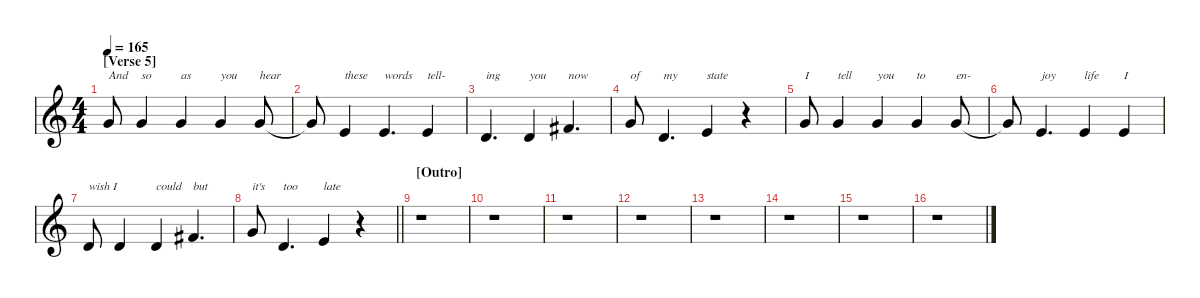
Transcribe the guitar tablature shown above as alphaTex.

\defaultSystemsLayout 4
\hideDynamics
\bracketExtendMode nobrackets
\singleTrackTrackNamePolicy hidden
\multiTrackTrackNamePolicy hidden
\firstSystemTrackNameMode fullname
\firstSystemTrackNameOrientation horizontal
\otherSystemsTrackNameOrientation horizontal
\track ("vox." "led.synth.") {instrument lead6voice}
\staff {score}
\tuning (E4 B3 G3 D3 A2 E2)
\ts (4 4)
\section ("" "[Verse 5]")
\tempo 165
\clef g2
\ks c
12.3.8{txt "And" dy f beam Up} 12.3.4{txt "so" beam Up} 12.3.4{txt "as" beam Up} 12.3.4{txt "you" beam Up} 12.3.8{txt "hear" beam Up} |
12.3{t}.8{beam Up} 14.4.4{txt "these" beam Up} 14.4.4{d txt "words" beam Up} 14.4.4{txt "tell-" beam Up} |
12.4.4{d txt "ing" beam Up} 12.4.4{txt "you" beam Up} 11.3{acc #}.4{d txt "now" beam Up} |
12.3.8{txt "of" beam Up} 12.4.4{d txt "my" beam Up} 14.4.4{txt "state" beam Up} r.4{beam Up} |
12.3.8{txt "I" beam Up} 12.3.4{txt "tell" beam Up} 12.3.4{txt "you" beam Up} 12.3.4{txt "to" beam Up} 12.3.8{txt "en-" beam Up} |
12.3{t}.8{beam Up} 14.4.4{d txt "joy" beam Up} 14.4.4{txt "life" beam Up} 14.4.4{txt "I" beam Up} |
12.4.8{txt "wish I" beam Up} 12.4.4{beam Up} 12.4.4{txt "could" beam Up} 11.3{acc #}.4{d txt "but" beam Up} |
\barLineRight lightlight
12.3.8{txt "it's" beam Up} 12.4.4{d txt "too" beam Up} 14.4.4{txt "late" beam Up} r.4{beam Up} |
\section ("" "[Outro]")
r.1{beam Down} |
r.1{beam Down} |
r.1{beam Down} |
r.1{beam Down} |
r.1{beam Down} |
r.1{beam Down} |
r.1{beam Down} |
r.1{beam Down}
